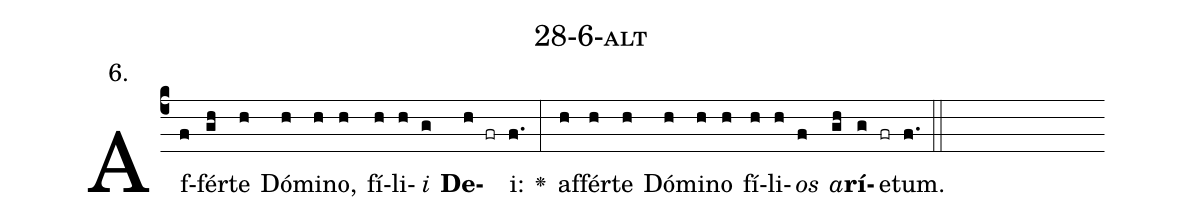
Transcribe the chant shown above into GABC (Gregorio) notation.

name: 28-6-alt;
annotation: 6.;
%%
(c4)Af(f)fér(gh)te(h) Dó(h)mi(h)no,(h) fí(h)li(h)<i>i</i>(g) <b>De</b>(h fr)i:(f.) <v>\greheightstar</v>(:) af(h)fér(h)te(h) Dó(h)mi(h)no(h) fí(h)li(h)<i>os</i>(f) <i>a</i>(gh)<b>rí</b>(g)e(fr)tum.(f.) (::)


%E(h) u(h) o(f) u(gh) a(g) e.(f.) (::)
